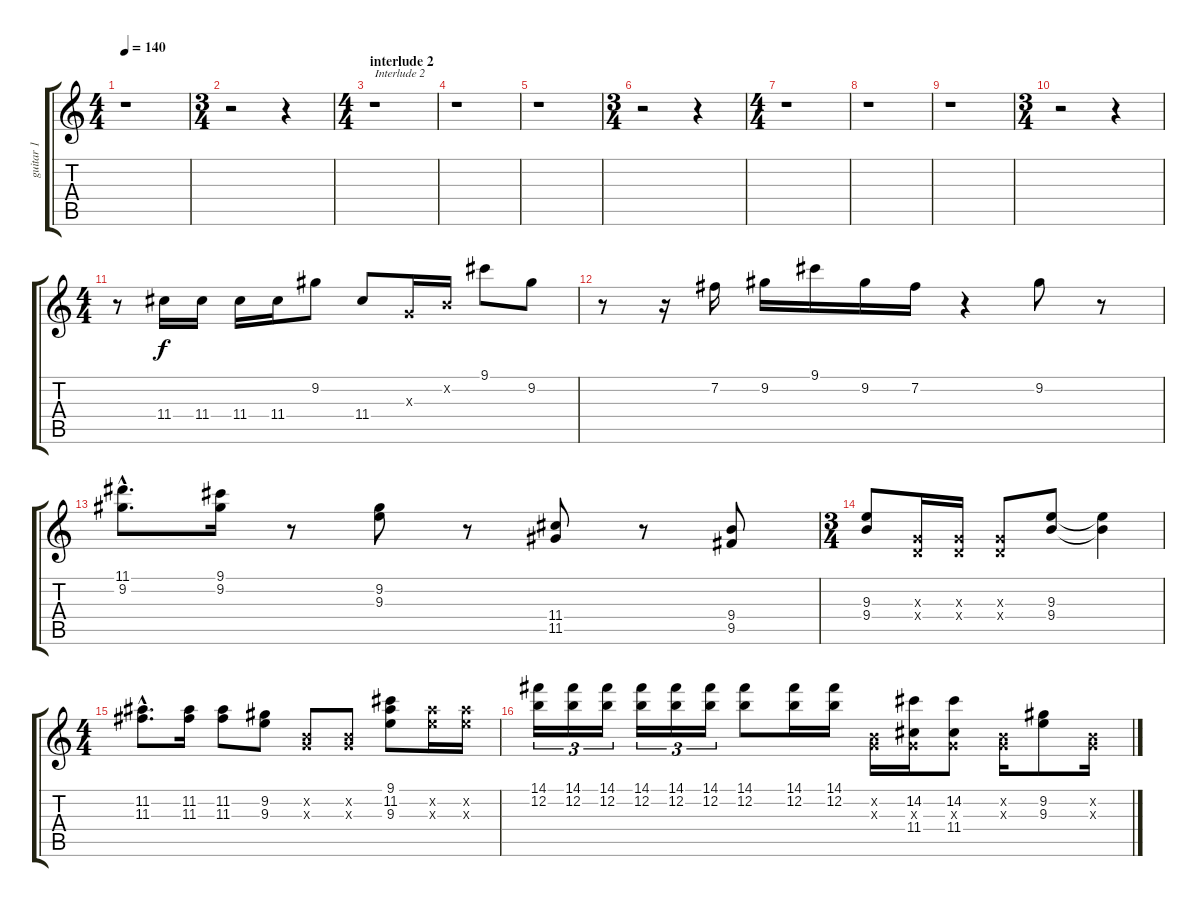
\track ("guitar 1" "guitar 1") {instrument overdrivenguitar}
\staff {score tabs}
\tuning (E4 B3 G3 D3 A2 E2) {hide}
\ts (4 4)
\tempo 140
\clef g2
\ks c
r.1{dy f} |
\ts (3 4)
r.2 r.4 |
\ts (4 4)
\section ("" "interlude 2")
r.1{txt "Interlude 2"} |
r.1 |
r.1 |
\ts (3 4)
r.2 r.4 |
\ts (4 4)
r.1 |
r.1 |
r.1 |
\ts (3 4)
r.2 r.4 |
\ts (4 4)
r.8 11.4.16 11.4.16 11.4.16 11.4.16 9.2.8 11.4.8 0.3{x}.16 0.2{x}.16 9.1.8 9.2.8 |
r.8 r.16 7.2.16 9.2.16 9.1.16 9.2.16 7.2.16 r.4 9.2.8 r.8 |
(11.1{hac} 9.2{hac}).8{d} (9.1 9.2).16 r.8 (9.2 9.3).8 r.8 (11.4 11.5).8 r.8 (9.4 9.5).8 |
\ts (3 4)
(9.3 9.4).8 (0.3{x} 0.4{x}).16 (0.3{x} 0.4{x}).16 (0.3{x} 0.4{x}).8 (9.3 9.4).8 (9.3{t} 9.4{t}).4 |
\ts (4 4)
(11.2{hac} 11.3{hac}).8{d} (11.2 11.3).16 (11.2 11.3).8 (9.2 9.3).8 (0.2{x} 0.3{x}).8 (0.2{x} 0.3{x}).8 (9.1 11.2 9.3).8 (11.2{x} 9.3{x}).16 (11.2{x} 9.3{x}).16 |
(14.1 12.2).16{tu (3 2)} (14.1 12.2).16{tu (3 2)} (14.1 12.2).16{tu (3 2)} (14.1 12.2).16{tu (3 2)} (14.1 12.2).16{tu (3 2)} (14.1 12.2).16{tu (3 2)} (14.1 12.2).8 (14.1 12.2).16 (14.1 12.2).16 (0.2{x} 0.3{x}).16 (14.2 0.3{x} 11.4).16 (14.2 0.3{x} 11.4).8 (0.2{x} 0.3{x}).16 (9.2 9.3).8 (0.2{x} 0.3{x}).16
